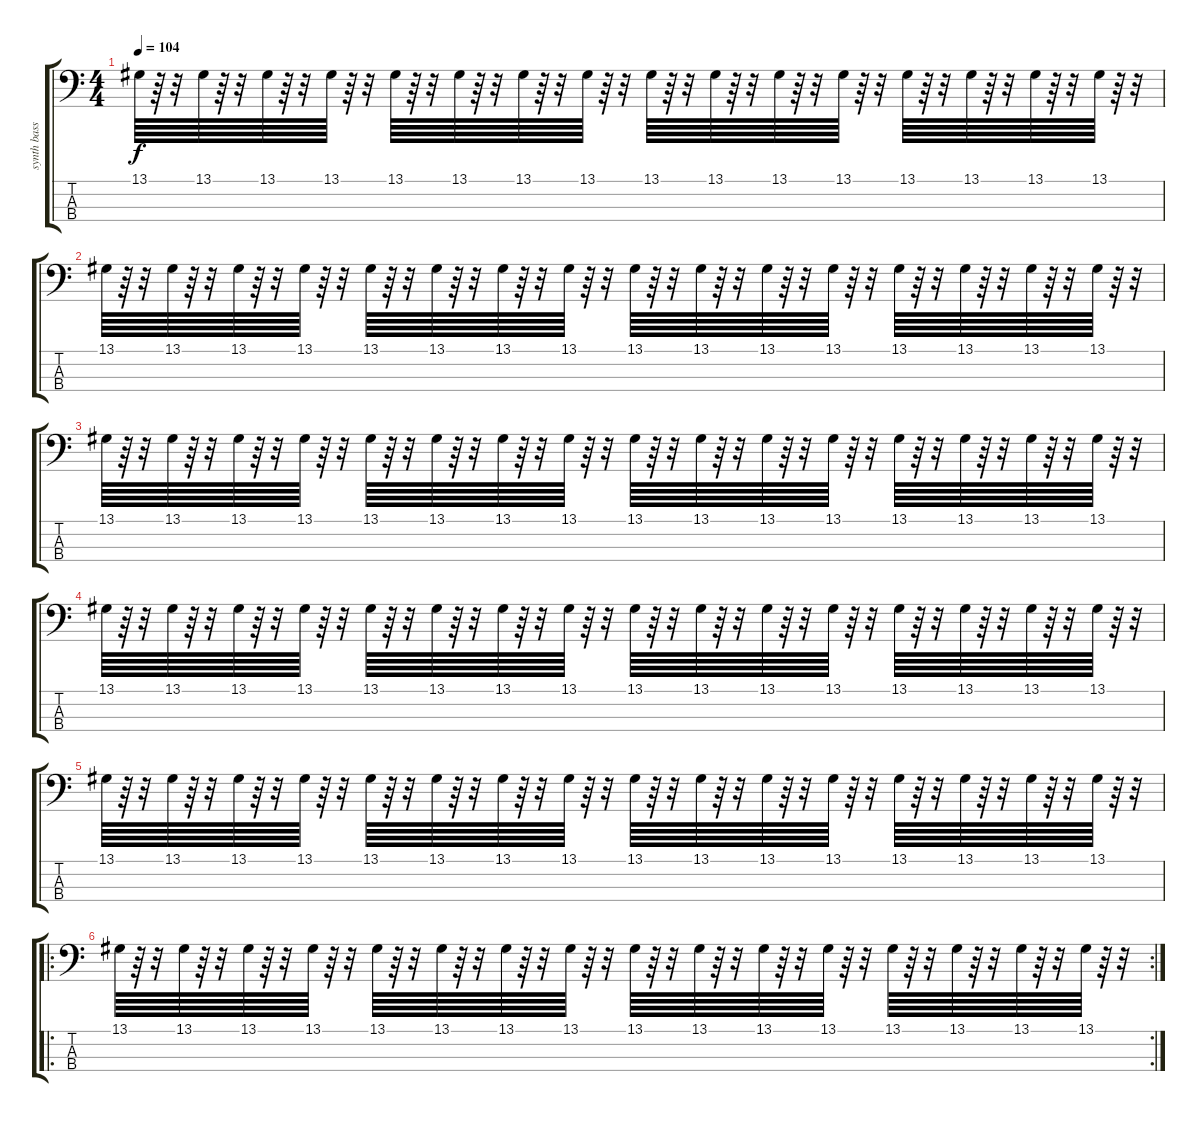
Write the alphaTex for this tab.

\track ("synth bass" "synth bass") {instrument lead8bassandlead}
\staff {score tabs}
\tuning (G2 D2 A1 E1) {hide}
\ts (4 4)
\tempo 104
\clef f4
\ks c
13.1.64{dy f} r.64 r.32 13.1.64 r.64 r.32 13.1.64 r.64 r.32 13.1.64 r.64 r.32 13.1.64 r.64 r.32 13.1.64 r.64 r.32 13.1.64 r.64 r.32 13.1.64 r.64 r.32 13.1.64 r.64 r.32 13.1.64 r.64 r.32 13.1.64 r.64 r.32 13.1.64 r.64 r.32 13.1.64 r.64 r.32 13.1.64 r.64 r.32 13.1.64 r.64 r.32 13.1.64 r.64 r.32 |
13.1.64 r.64 r.32 13.1.64 r.64 r.32 13.1.64 r.64 r.32 13.1.64 r.64 r.32 13.1.64 r.64 r.32 13.1.64 r.64 r.32 13.1.64 r.64 r.32 13.1.64 r.64 r.32 13.1.64 r.64 r.32 13.1.64 r.64 r.32 13.1.64 r.64 r.32 13.1.64 r.64 r.32 13.1.64 r.64 r.32 13.1.64 r.64 r.32 13.1.64 r.64 r.32 13.1.64 r.64 r.32 |
13.1.64 r.64 r.32 13.1.64 r.64 r.32 13.1.64 r.64 r.32 13.1.64 r.64 r.32 13.1.64 r.64 r.32 13.1.64 r.64 r.32 13.1.64 r.64 r.32 13.1.64 r.64 r.32 13.1.64 r.64 r.32 13.1.64 r.64 r.32 13.1.64 r.64 r.32 13.1.64 r.64 r.32 13.1.64 r.64 r.32 13.1.64 r.64 r.32 13.1.64 r.64 r.32 13.1.64 r.64 r.32 |
13.1.64 r.64 r.32 13.1.64 r.64 r.32 13.1.64 r.64 r.32 13.1.64 r.64 r.32 13.1.64 r.64 r.32 13.1.64 r.64 r.32 13.1.64 r.64 r.32 13.1.64 r.64 r.32 13.1.64 r.64 r.32 13.1.64 r.64 r.32 13.1.64 r.64 r.32 13.1.64 r.64 r.32 13.1.64 r.64 r.32 13.1.64 r.64 r.32 13.1.64 r.64 r.32 13.1.64 r.64 r.32 |
13.1.64 r.64 r.32 13.1.64 r.64 r.32 13.1.64 r.64 r.32 13.1.64 r.64 r.32 13.1.64 r.64 r.32 13.1.64 r.64 r.32 13.1.64 r.64 r.32 13.1.64 r.64 r.32 13.1.64 r.64 r.32 13.1.64 r.64 r.32 13.1.64 r.64 r.32 13.1.64 r.64 r.32 13.1.64 r.64 r.32 13.1.64 r.64 r.32 13.1.64 r.64 r.32 13.1.64 r.64 r.32 |
\ro
\rc 2
13.1.64 r.64 r.32 13.1.64 r.64 r.32 13.1.64 r.64 r.32 13.1.64 r.64 r.32 13.1.64 r.64 r.32 13.1.64 r.64 r.32 13.1.64 r.64 r.32 13.1.64 r.64 r.32 13.1.64 r.64 r.32 13.1.64 r.64 r.32 13.1.64 r.64 r.32 13.1.64 r.64 r.32 13.1.64 r.64 r.32 13.1.64 r.64 r.32 13.1.64 r.64 r.32 13.1.64 r.64 r.32
